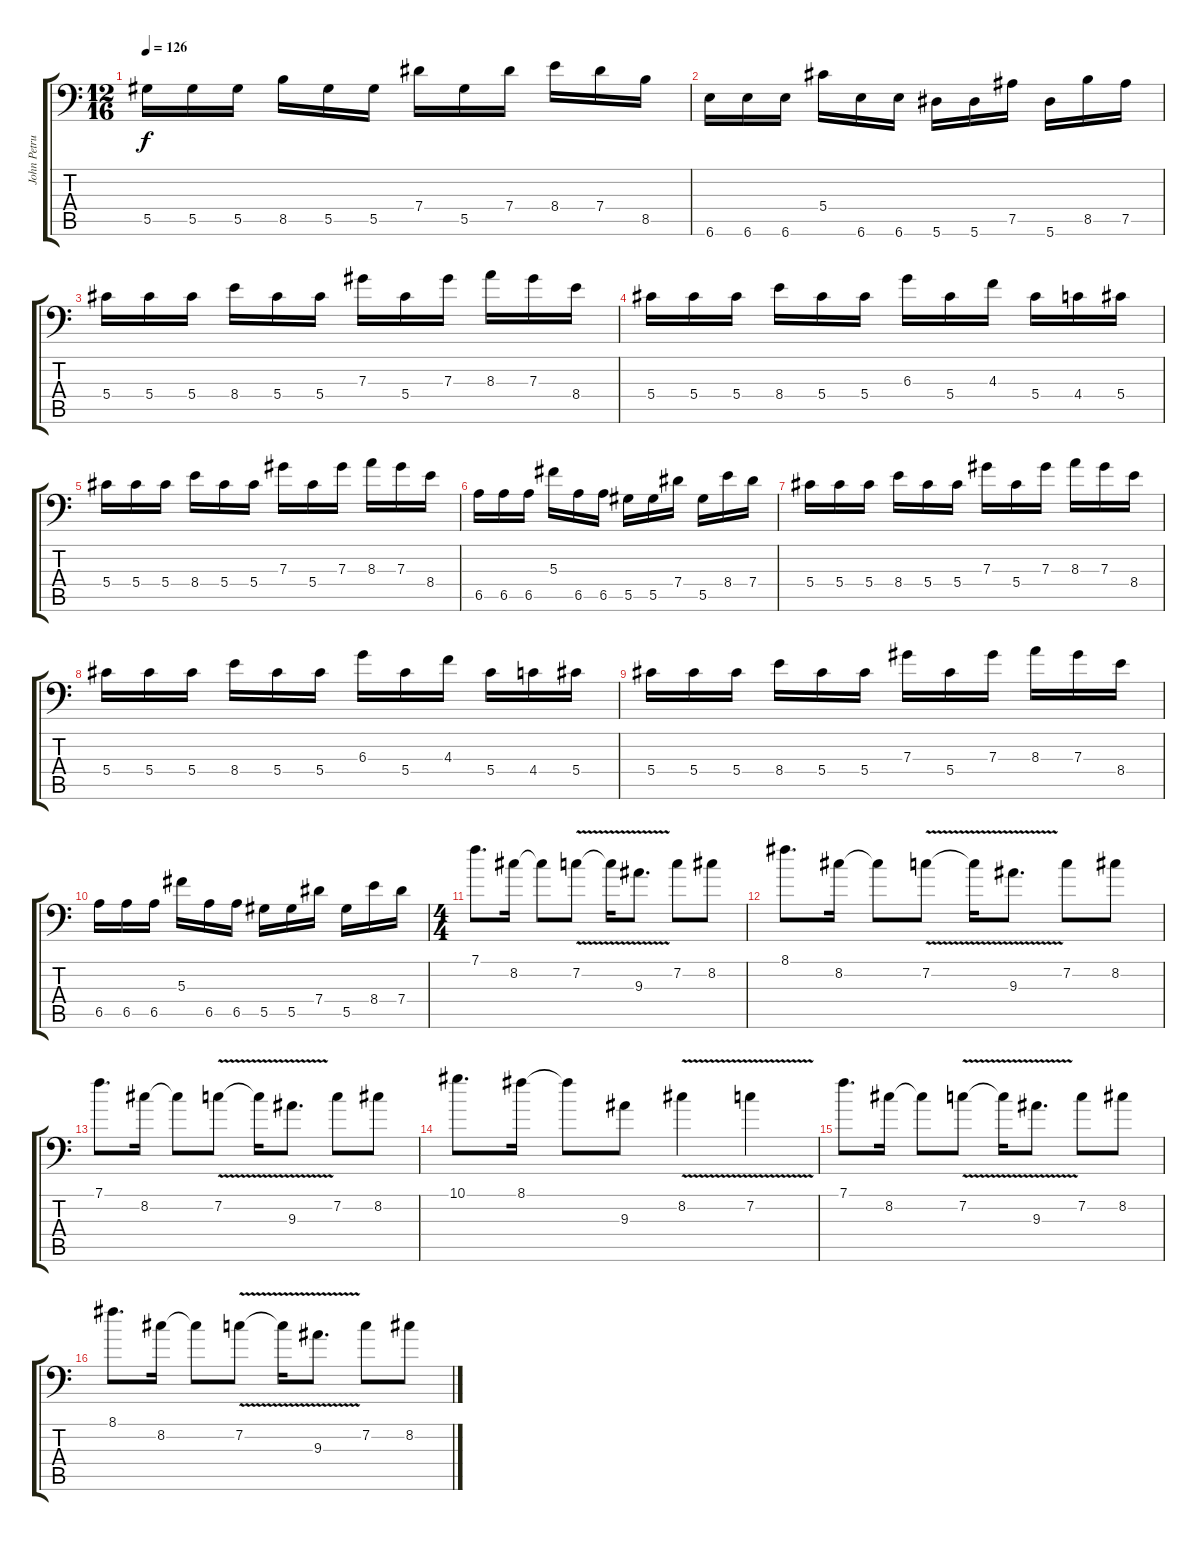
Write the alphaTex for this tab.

\track ("John Petrucci" "John Petru") {instrument distortionguitar}
\staff {score tabs}
\tuning (Bb3 F3 Db3 Ab2 Eb2 Bb1) {hide}
\ts (12 16)
\tempo 126
\clef f4
\ks c
5.5.16{dy f} 5.5.16 5.5.16 8.5.16 5.5.16 5.5.16 7.4.16 5.5.16 7.4.16 8.4.16 7.4.16 8.5.16 |
6.6.16 6.6.16 6.6.16 5.4.16 6.6.16 6.6.16 5.6.16 5.6.16 7.5.16 5.6.16 8.5.16 7.5.16 |
5.4.16 5.4.16 5.4.16 8.4.16 5.4.16 5.4.16 7.3.16 5.4.16 7.3.16 8.3.16 7.3.16 8.4.16 |
5.4.16 5.4.16 5.4.16 8.4.16 5.4.16 5.4.16 6.3.16 5.4.16 4.3.16 5.4.16 4.4.16 5.4.16 |
5.4.16 5.4.16 5.4.16 8.4.16 5.4.16 5.4.16 7.3.16 5.4.16 7.3.16 8.3.16 7.3.16 8.4.16 |
6.5.16 6.5.16 6.5.16 5.3.16 6.5.16 6.5.16 5.5.16 5.5.16 7.4.16 5.5.16 8.4.16 7.4.16 |
5.4.16 5.4.16 5.4.16 8.4.16 5.4.16 5.4.16 7.3.16 5.4.16 7.3.16 8.3.16 7.3.16 8.4.16 |
5.4.16 5.4.16 5.4.16 8.4.16 5.4.16 5.4.16 6.3.16 5.4.16 4.3.16 5.4.16 4.4.16 5.4.16 |
5.4.16 5.4.16 5.4.16 8.4.16 5.4.16 5.4.16 7.3.16 5.4.16 7.3.16 8.3.16 7.3.16 8.4.16 |
6.5.16 6.5.16 6.5.16 5.3.16 6.5.16 6.5.16 5.5.16 5.5.16 7.4.16 5.5.16 8.4.16 7.4.16 |
\ts (4 4)
7.1.8{d} 8.2.16 8.2{t}.8 7.2{v}.8 7.2{t}.16 9.3{v}.8{d} 7.2.8 8.2.8 |
8.1.8{d} 8.2.16 8.2{t}.8 7.2{v}.8 7.2{t}.16 9.3{v}.8{d} 7.2.8 8.2.8 |
7.1.8{d} 8.2.16 8.2{t}.8 7.2{v}.8 7.2{t}.16 9.3{v}.8{d} 7.2.8 8.2.8 |
10.1.8{d} 8.1.16 8.1{t}.8 9.3.8 8.2{v}.4 7.2{v}.4 |
7.1.8{d} 8.2.16 8.2{t}.8 7.2{v}.8 7.2{t}.16 9.3{v}.8{d} 7.2.8 8.2.8 |
8.1.8{d} 8.2.16 8.2{t}.8 7.2{v}.8 7.2{t}.16 9.3{v}.8{d} 7.2.8 8.2.8
